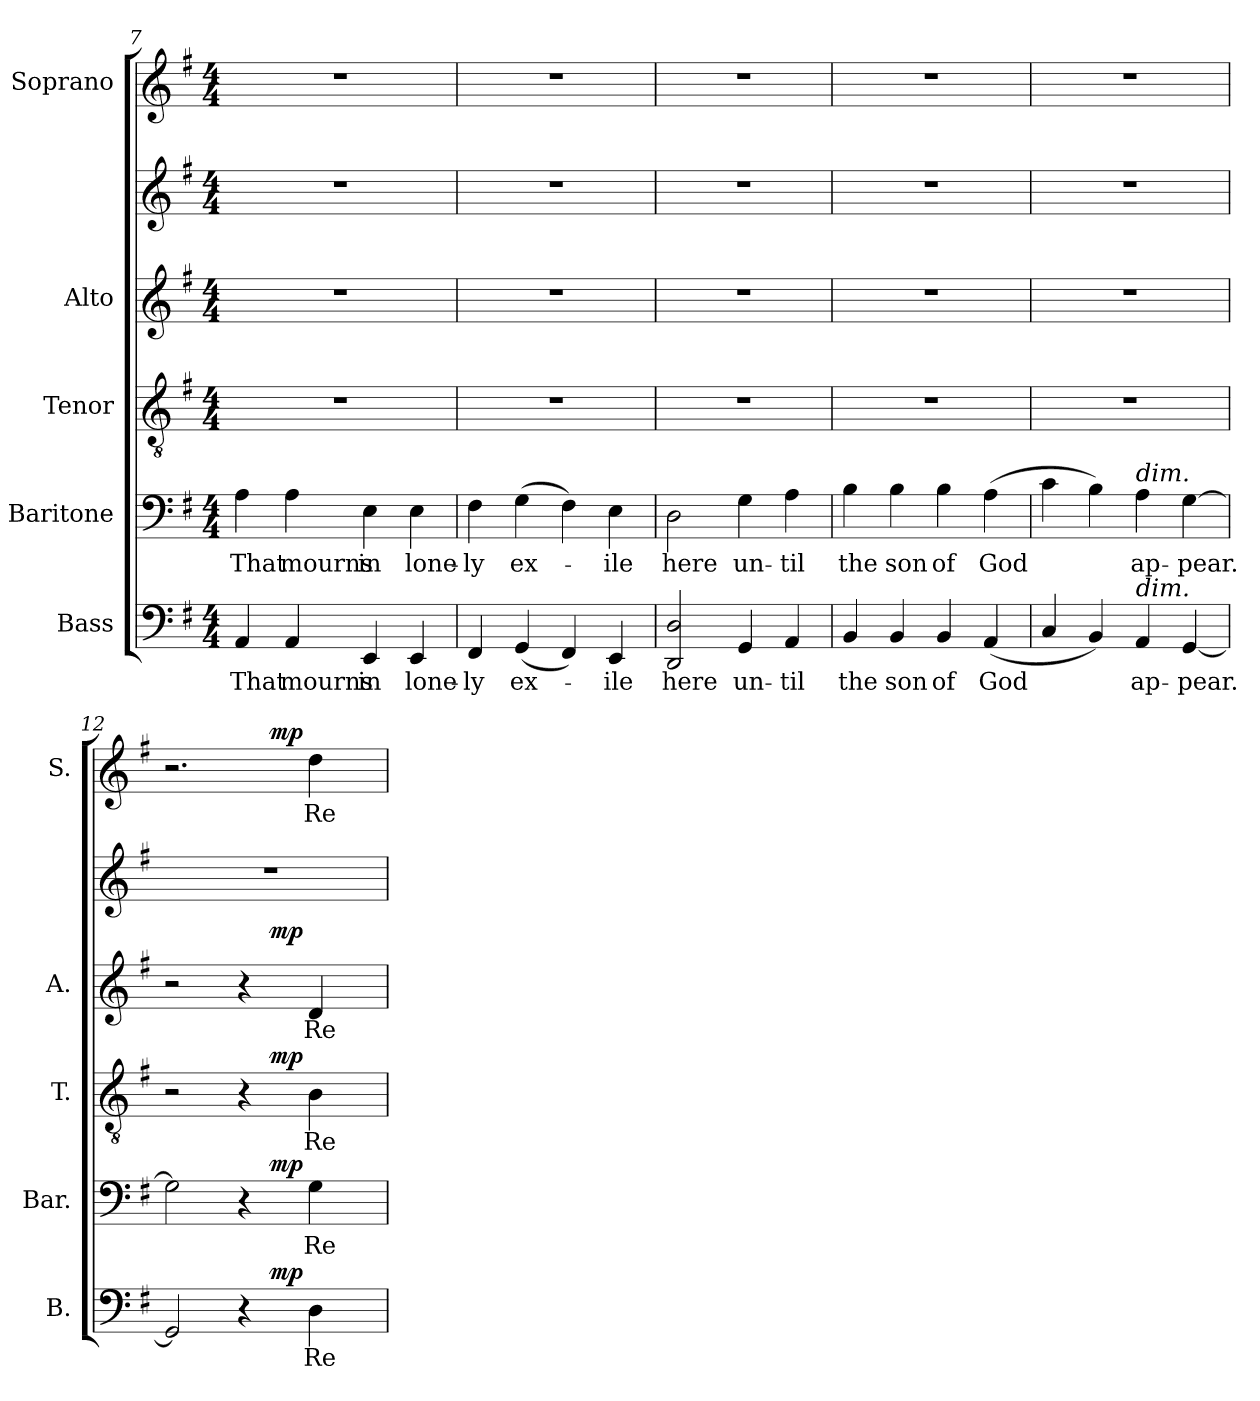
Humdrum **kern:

**kern	**text	**dynam	**kern	**text	**dynam	**kern	**text	**dynam	**kern	**text	**kern	**dynam	**kern	**text	**dynam
*part5	*part5	*part5	*part4	*part4	*part4	*part3	*part3	*part3	*part2	*part2	*part2	*part2	*part1	*part1	*part1
*staff6	*staff6	*staff6	*staff5	*staff5	*staff5	*staff4	*staff4	*staff4	*staff3	*staff3	*staff2	*staff2/3	*staff1	*staff1	*staff1
*I"Bass	*	*	*I"Baritone	*	*	*I"Tenor	*	*	*I"Alto	*	*	*	*I"Soprano	*	*
*I'B.	*	*	*I'Bar.	*	*	*I'T.	*	*	*I'A.	*	*	*	*I'S.	*	*
*clefF4	*	*	*clefF4	*	*	*clefGv2	*	*	*clefG2	*	*clefG2	*	*clefG2	*	*
*	*	*	*	*	*	*ITrd7c12	*	*	*	*	*	*	*	*	*
*k[f#]	*	*	*k[f#]	*	*	*k[f#]	*	*	*k[f#]	*	*k[f#]	*	*k[f#]	*	*
*G:	*	*	*G:	*	*	*G:	*	*	*G:	*	*G:	*	*G:	*	*
*M4/4	*	*	*M4/4	*	*	*M4/4	*	*	*M4/4	*	*M4/4	*	*M4/4	*	*
=7	=7	=7	=7	=7	=7	=7	=7	=7	=7	=7	=7	=7	=7	=7	=7
!	!LO:LY:b:color=#000000	!	!	!	!	!	!	!	!	!	!	!	!	!	!
!	!	!	!	!LO:LY:b:color=#000000	!	!	!	!	!	!	!	!	!	!	!
4AAi/	That	.	4Ai\	That	.	1r	.	.	1r	.	1r	.	1r	.	.
!	!LO:LY:b:color=#000000	!	!	!	!	!	!	!	!	!	!	!	!	!	!
!	!	!	!	!LO:LY:b:color=#000000	!	!	!	!	!	!	!	!	!	!	!
4AAi/	mourns	.	4Ai\	mourns	.	.	.	.	.	.	.	.	.	.	.
!	!LO:LY:b:color=#000000	!	!	!	!	!	!	!	!	!	!	!	!	!	!
!	!	!	!	!LO:LY:b:color=#000000	!	!	!	!	!	!	!	!	!	!	!
4EEi/	in	.	4Ei\	in	.	.	.	.	.	.	.	.	.	.	.
!	!LO:LY:b:color=#000000	!	!	!	!	!	!	!	!	!	!	!	!	!	!
!	!	!	!	!LO:LY:b:color=#000000	!	!	!	!	!	!	!	!	!	!	!
4EEi/	lone-	.	4Ei\	lone-	.	.	.	.	.	.	.	.	.	.	.
=8	=8	=8	=8	=8	=8	=8	=8	=8	=8	=8	=8	=8	=8	=8	=8
!	!LO:LY:b:color=#000000	!	!	!	!	!	!	!	!	!	!	!	!	!	!
!	!	!	!	!LO:LY:b:color=#000000	!	!	!	!	!	!	!	!	!	!	!
4FF#i/	-ly	.	4F#i\	-ly	.	1r	.	.	1r	.	1r	.	1r	.	.
!	!LO:LY:b:color=#000000	!	!	!	!	!	!	!	!	!	!	!	!	!	!
!	!	!	!	!LO:LY:b:color=#000000	!	!	!	!	!	!	!	!	!	!	!
(4GGi/	ex-	.	(4Gi\	ex-	.	.	.	.	.	.	.	.	.	.	.
4FF#i/)	.	.	4F#i\)	.	.	.	.	.	.	.	.	.	.	.	.
!	!LO:LY:b:color=#000000	!	!	!	!	!	!	!	!	!	!	!	!	!	!
!	!	!	!	!LO:LY:b:color=#000000	!	!	!	!	!	!	!	!	!	!	!
4EEi/	-ile	.	4Ei\	-ile	.	.	.	.	.	.	.	.	.	.	.
=9	=9	=9	=9	=9	=9	=9	=9	=9	=9	=9	=9	=9	=9	=9	=9
!	!LO:LY:b:color=#000000	!	!	!	!	!	!	!	!	!	!	!	!	!	!
!	!	!	!	!LO:LY:b:color=#000000	!	!	!	!	!	!	!	!	!	!	!
2DDi/ 2Di	here	.	2Di\	here	.	1r	.	.	1r	.	1r	.	1r	.	.
!	!LO:LY:b:color=#000000	!	!	!	!	!	!	!	!	!	!	!	!	!	!
!	!	!	!	!LO:LY:b:color=#000000	!	!	!	!	!	!	!	!	!	!	!
4GGi/	un-	.	4Gi\	un-	.	.	.	.	.	.	.	.	.	.	.
!	!LO:LY:b:color=#000000	!	!	!	!	!	!	!	!	!	!	!	!	!	!
!	!	!	!	!LO:LY:b:color=#000000	!	!	!	!	!	!	!	!	!	!	!
4AAi/	-til	.	4Ai\	-til	.	.	.	.	.	.	.	.	.	.	.
=10	=10	=10	=10	=10	=10	=10	=10	=10	=10	=10	=10	=10	=10	=10	=10
!	!LO:LY:b:color=#000000	!	!	!	!	!	!	!	!	!	!	!	!	!	!
!	!	!	!	!LO:LY:b:color=#000000	!	!	!	!	!	!	!	!	!	!	!
4BBi/	the	.	4Bi\	the	.	1r	.	.	1r	.	1r	.	1r	.	.
!	!LO:LY:b:color=#000000	!	!	!	!	!	!	!	!	!	!	!	!	!	!
!	!	!	!	!LO:LY:b:color=#000000	!	!	!	!	!	!	!	!	!	!	!
4BBi/	son	.	4Bi\	son	.	.	.	.	.	.	.	.	.	.	.
!	!LO:LY:b:color=#000000	!	!	!	!	!	!	!	!	!	!	!	!	!	!
!	!	!	!	!LO:LY:b:color=#000000	!	!	!	!	!	!	!	!	!	!	!
4BBi/	of	.	4Bi\	of	.	.	.	.	.	.	.	.	.	.	.
!	!LO:LY:b:color=#000000	!	!	!	!	!	!	!	!	!	!	!	!	!	!
!	!	!	!	!LO:LY:b:color=#000000	!	!	!	!	!	!	!	!	!	!	!
(4AAi/	God	.	(4Ai\	God	.	.	.	.	.	.	.	.	.	.	.
!!LO:LB:g=z
=11	=11	=11	=11	=11	=11	=11	=11	=11	=11	=11	=11	=11	=11	=11	=11
4Ci/	.	.	4ci\	.	.	1r	.	.	1r	.	1r	.	1r	.	.
4BBi/)	.	.	4Bi\)	.	.	.	.	.	.	.	.	.	.	.	.
!	!LO:LY:b:color=#000000	!	!	!	!	!	!	!	!	!	!	!	!	!	!
!	!	!	!LO:TX:a:i:t=dim.	!	!	!	!	!	!	!	!	!	!	!	!
!LO:TX:a:i:t=dim.	!	!	!	!	!	!	!	!	!	!	!	!	!	!	!
!	!	!	!	!LO:LY:b:color=#000000	!	!	!	!	!	!	!	!	!	!	!
4AAi/	ap-	.	4Ai\	ap-	.	.	.	.	.	.	.	.	.	.	.
!	!LO:LY:b:color=#000000	!	!	!	!	!	!	!	!	!	!	!	!	!	!
!	!	!	!	!LO:LY:b:color=#000000	!	!	!	!	!	!	!	!	!	!	!
[<4GGi/	-pear.	.	[>4Gi\	-pear.	.	.	.	.	.	.	.	.	.	.	.
=12	=12	=12	=12	=12	=12	=12	=12	=12	=12	=12	=12	=12	=12	=12	=12
*^	*	*	*^	*	*	*^	*	*	*^	*	*	*	*^	*	*
2GGi/]	2ryy	.	.	2Gi\]	2ryy	.	.	2r	2ryy	.	.	2r	2ryy	.	1r	.	2.r	2ryy	.	.
4r	16ryy	.	.	4r	16ryy	.	.	4r	16ryy	.	.	4r	16ryy	.	.	.	.	16ryy	.	.
.	64ryy	.	.	.	64ryy	.	.	.	64ryy	.	.	.	64ryy	.	.	.	.	64ryy	.	.
.	512.ryy	.	.	.	512.ryy	.	.	.	512.ryy	.	.	.	512.ryy	.	.	.	.	512.ryy	.	.
.	4ryy	.	mp	.	4ryy	.	mp	.	4ryy	.	mp	.	4ryy	.	.	mp	.	4ryy	.	mp
!	!	!LO:LY:b:color=#000000	!	!	!	!	!	!	!	!	!	!	!	!	!	!	!	!	!	!
!	!	!	!	!	!	!LO:LY:b:color=#000000	!	!	!	!	!	!	!	!	!	!	!	!	!	!
!	!	!	!	!	!	!	!	!	!	!LO:LY:b:color=#000000	!	!	!	!	!	!	!	!	!	!
!	!	!	!	!	!	!	!	!	!	!	!	!	!	!LO:LY:b:color=#000000	!	!	!	!	!	!
!	!	!	!	!	!	!	!	!	!	!	!	!	!	!	!	!	!	!	!LO:LY:b:color=#000000	!
4Di\	.	Re-	.	4Gi\	.	Re-	.	4BBi\	.	Re-	.	4di/	.	Re-	.	.	4ddi\	.	Re-	.
.	8ryy	.	.	.	8ryy	.	.	.	8ryy	.	.	.	8ryy	.	.	.	.	8ryy	.	.
.	32ryy	.	.	.	32ryy	.	.	.	32ryy	.	.	.	32ryy	.	.	.	.	32ryy	.	.
.	128ryy	.	.	.	128ryy	.	.	.	128ryy	.	.	.	128ryy	.	.	.	.	128ryy	.	.
.	256ryy	.	.	.	256ryy	.	.	.	256ryy	.	.	.	256ryy	.	.	.	.	256ryy	.	.
.	1024ryy	.	.	.	1024ryy	.	.	.	1024ryy	.	.	.	1024ryy	.	.	.	.	1024ryy	.	.
*v	*v	*	*	*	*	*	*	*v	*v	*	*	*v	*v	*	*	*	*v	*v	*	*
*	*	*	*v	*v	*	*	*	*	*	*	*	*	*	*	*	*
=	=	=	=	=	=	=	=	=	=	=	=	=	=	=	=
*-	*-	*-	*-	*-	*-	*-	*-	*-	*-	*-	*-	*-	*-	*-	*-
